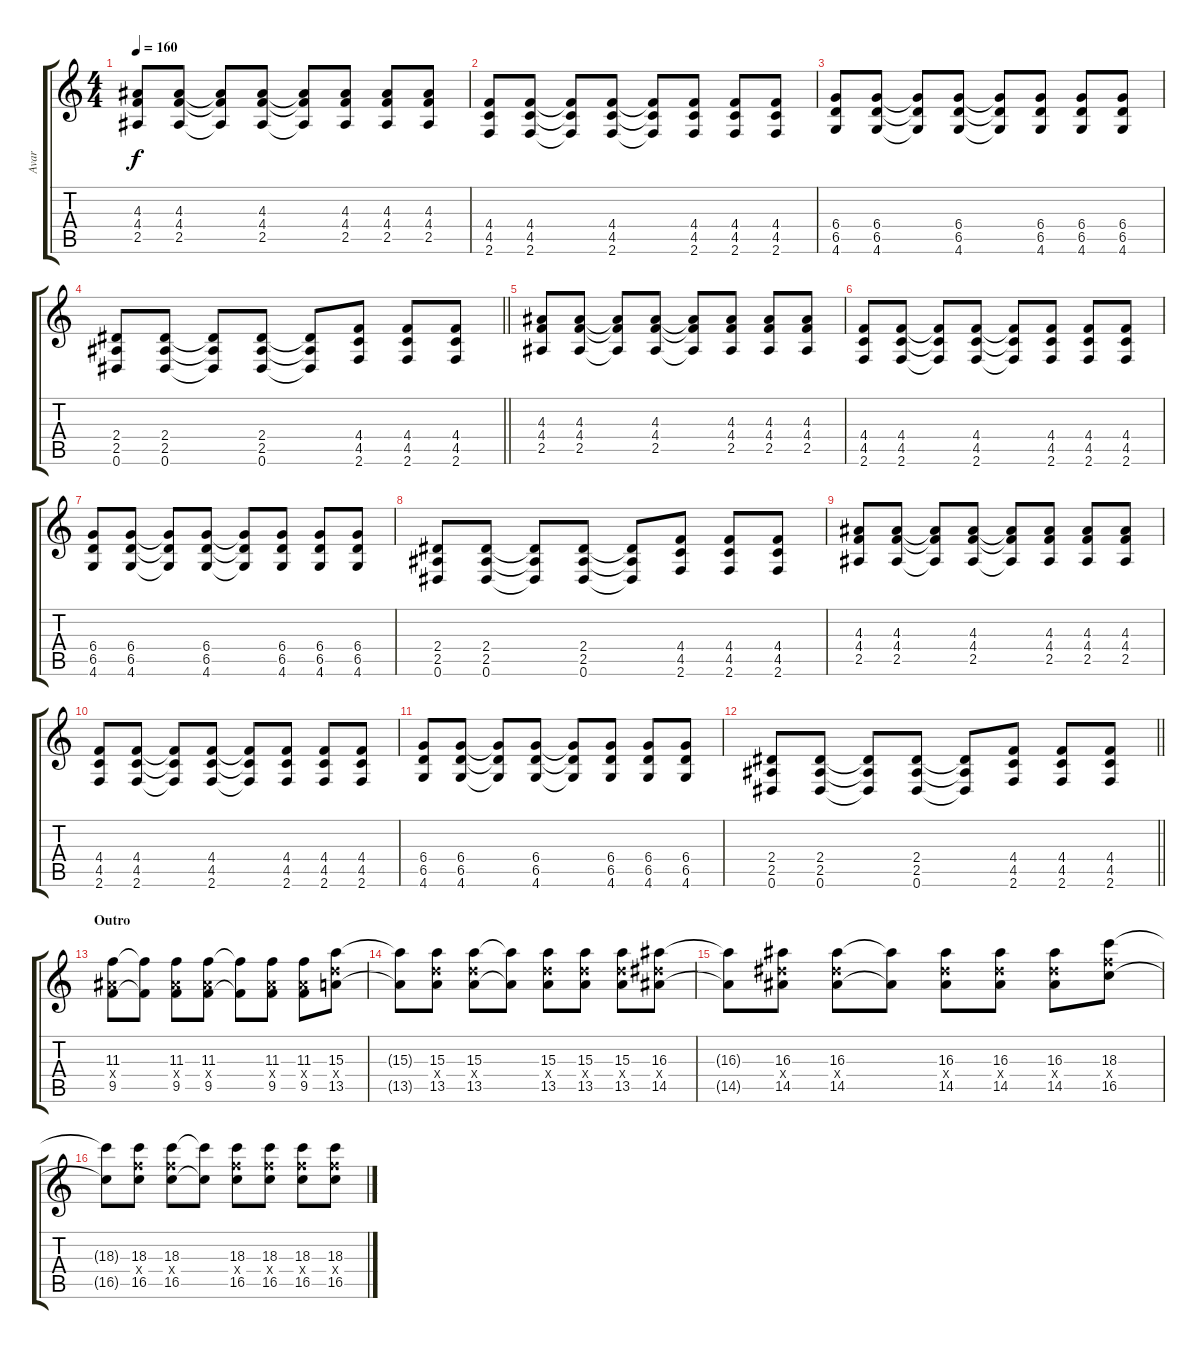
\track ("Avar" "Avar") {instrument distortionguitar}
\staff {score tabs}
\tuning (Eb4 Bb3 Gb3 Db3 Ab2 Eb2) {hide}
\ts (4 4)
\tempo 160
\clef g2
\ks c
(4.3 4.4 2.5).8{dy f} (4.3 4.4 2.5).8 (4.3{t} 4.4{t} 2.5{t}).8 (4.3 4.4 2.5).8 (4.3{t} 4.4{t} 2.5{t}).8 (4.3 4.4 2.5).8 (4.3 4.4 2.5).8 (4.3 4.4 2.5).8 |
(4.4 4.5 2.6).8 (4.4 4.5 2.6).8 (4.4{t} 4.5{t} 2.6{t}).8 (4.4 4.5 2.6).8 (4.4{t} 4.5{t} 2.6{t}).8 (4.4 4.5 2.6).8 (4.4 4.5 2.6).8 (4.4 4.5 2.6).8 |
(6.4 6.5 4.6).8 (6.4 6.5 4.6).8 (6.4{t} 6.5{t} 4.6{t}).8 (6.4 6.5 4.6).8 (6.4{t} 6.5{t} 4.6{t}).8 (6.4 6.5 4.6).8 (6.4 6.5 4.6).8 (6.4 6.5 4.6).8 |
\barLineRight lightlight
(2.4 2.5 0.6).8 (2.4 2.5 0.6).8 (2.4{t} 2.5{t} 0.6{t}).8 (2.4 2.5 0.6).8 (2.4{t} 2.5{t} 0.6{t}).8 (4.4 4.5 2.6).8 (4.4 4.5 2.6).8 (4.4 4.5 2.6).8 |
(4.3 4.4 2.5).8 (4.3 4.4 2.5).8 (4.3{t} 4.4{t} 2.5{t}).8 (4.3 4.4 2.5).8 (4.3{t} 4.4{t} 2.5{t}).8 (4.3 4.4 2.5).8 (4.3 4.4 2.5).8 (4.3 4.4 2.5).8 |
(4.4 4.5 2.6).8 (4.4 4.5 2.6).8 (4.4{t} 4.5{t} 2.6{t}).8 (4.4 4.5 2.6).8 (4.4{t} 4.5{t} 2.6{t}).8 (4.4 4.5 2.6).8 (4.4 4.5 2.6).8 (4.4 4.5 2.6).8 |
(6.4 6.5 4.6).8 (6.4 6.5 4.6).8 (6.4{t} 6.5{t} 4.6{t}).8 (6.4 6.5 4.6).8 (6.4{t} 6.5{t} 4.6{t}).8 (6.4 6.5 4.6).8 (6.4 6.5 4.6).8 (6.4 6.5 4.6).8 |
(2.4 2.5 0.6).8 (2.4 2.5 0.6).8 (2.4{t} 2.5{t} 0.6{t}).8 (2.4 2.5 0.6).8 (2.4{t} 2.5{t} 0.6{t}).8 (4.4 4.5 2.6).8 (4.4 4.5 2.6).8 (4.4 4.5 2.6).8 |
(4.3 4.4 2.5).8 (4.3 4.4 2.5).8 (4.3{t} 4.4{t} 2.5{t}).8 (4.3 4.4 2.5).8 (4.3{t} 4.4{t} 2.5{t}).8 (4.3 4.4 2.5).8 (4.3 4.4 2.5).8 (4.3 4.4 2.5).8 |
(4.4 4.5 2.6).8 (4.4 4.5 2.6).8 (4.4{t} 4.5{t} 2.6{t}).8 (4.4 4.5 2.6).8 (4.4{t} 4.5{t} 2.6{t}).8 (4.4 4.5 2.6).8 (4.4 4.5 2.6).8 (4.4 4.5 2.6).8 |
(6.4 6.5 4.6).8 (6.4 6.5 4.6).8 (6.4{t} 6.5{t} 4.6{t}).8 (6.4 6.5 4.6).8 (6.4{t} 6.5{t} 4.6{t}).8 (6.4 6.5 4.6).8 (6.4 6.5 4.6).8 (6.4 6.5 4.6).8 |
\barLineRight lightlight
(2.4 2.5 0.6).8 (2.4 2.5 0.6).8 (2.4{t} 2.5{t} 0.6{t}).8 (2.4 2.5 0.6).8 (2.4{t} 2.5{t} 0.6{t}).8 (4.4 4.5 2.6).8 (4.4 4.5 2.6).8 (4.4 4.5 2.6).8 |
\section ("" "Outro")
(11.3 9.4{x} 9.5).8 (11.3{t} 9.5{t}).8 (11.3 9.4{x} 9.5).8 (11.3 9.4{x} 9.5).8 (11.3{t} 9.5{t}).8 (11.3 9.4{x} 9.5).8 (11.3 9.4{x} 9.5).8 (15.3 13.4{x} 13.5).8 |
(15.3{t} 13.5{t}).8 (15.3 13.4{x} 13.5).8 (15.3 13.4{x} 13.5).8 (15.3{t} 13.5{t}).8 (15.3 13.4{x} 13.5).8 (15.3 13.4{x} 13.5).8 (15.3 13.4{x} 13.5).8 (16.3 14.4{x} 14.5).8 |
(16.3{t} 14.5{t}).8 (16.3 14.4{x} 14.5).8 (16.3 14.4{x} 14.5).8 (16.3{t} 14.5{t}).8 (16.3 14.4{x} 14.5).8 (16.3 14.4{x} 14.5).8 (16.3 14.4{x} 14.5).8 (18.3 16.4{x} 16.5).8 |
(18.3{t} 16.5{t}).8 (18.3 16.4{x} 16.5).8 (18.3 16.4{x} 16.5).8 (18.3{t} 16.5{t}).8 (18.3 16.4{x} 16.5).8 (18.3 16.4{x} 16.5).8 (18.3 16.4{x} 16.5).8 (18.3 16.4{x} 16.5).8
